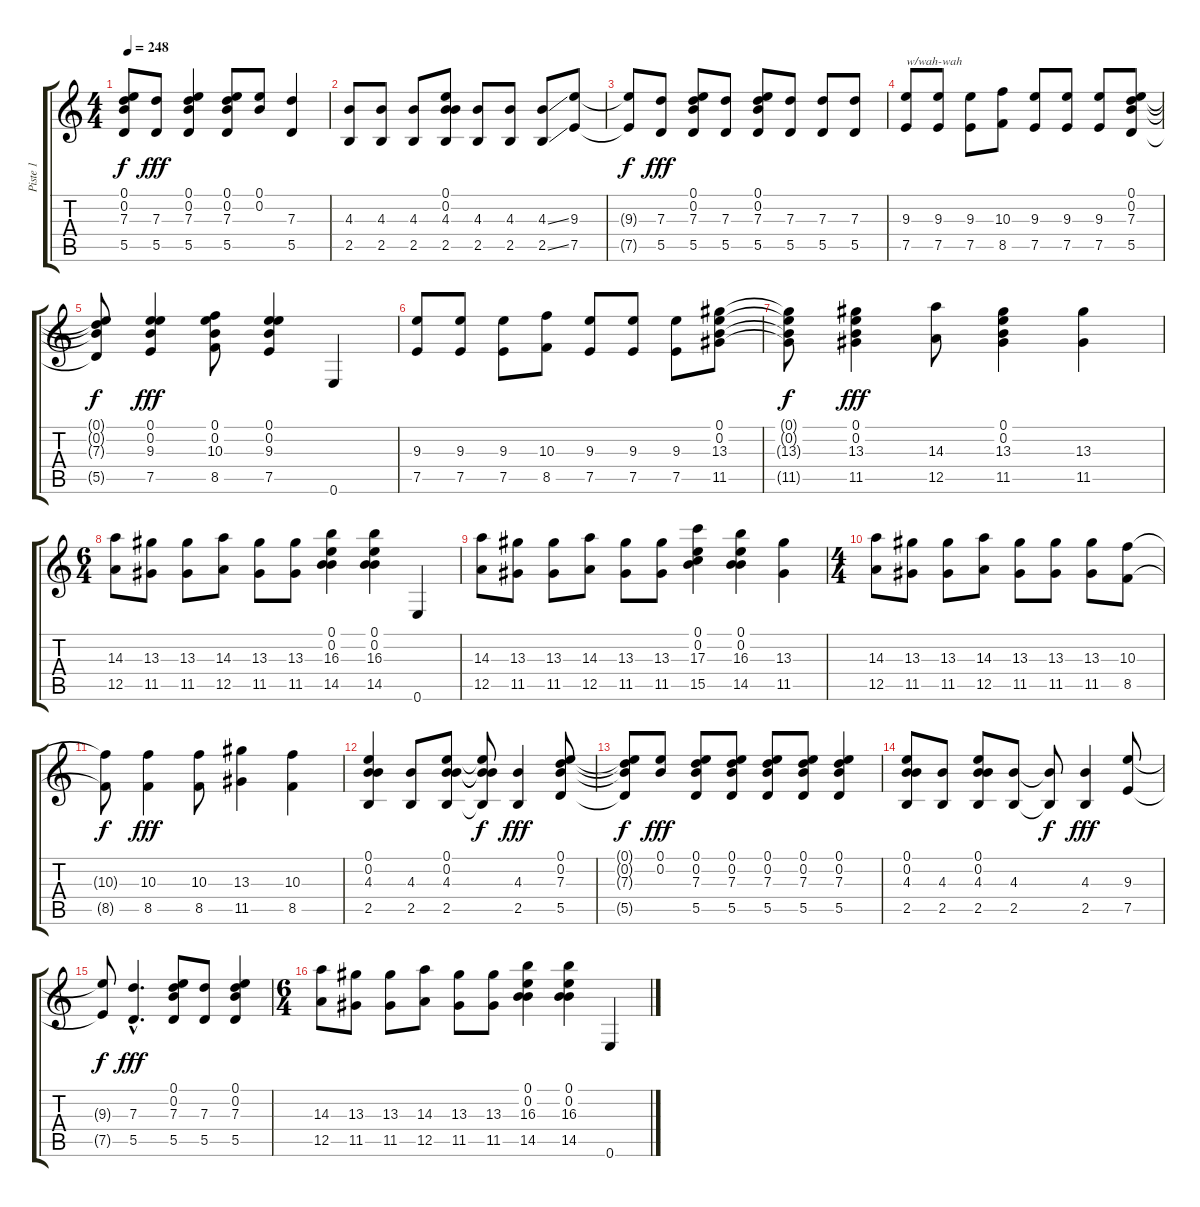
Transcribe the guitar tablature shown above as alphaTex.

\track ("Piste 1" "Piste 1") {instrument distortionguitar}
\staff {score tabs}
\tuning (E4 B3 G3 D3 A2 E2) {hide}
\ts (4 4)
\tempo 248
\clef g2
\ks c
(0.1{t} 0.2{t} 7.3{t} 5.5{t}).8{dy f} (7.3 5.5).8{dy fff} (0.1 0.2 7.3 5.5).4 (0.1 0.2 7.3 5.5).8 (0.1 0.2).8 (7.3 5.5).4 |
(4.3 2.5).8 (4.3 2.5).8 (4.3 2.5).8 (0.1 0.2 4.3 2.5).8 (4.3 2.5).8 (4.3 2.5).8 (4.3{ss} 2.5{ss}).8 (9.3 7.5).8 |
(9.3{t} 7.5{t}).8{dy f} (7.3 5.5).8{dy fff} (0.1 0.2 7.3 5.5).8 (7.3 5.5).8 (0.1 0.2 7.3 5.5).8 (7.3 5.5).8 (7.3 5.5).8 (7.3 5.5).8 |
(9.3 7.5).8{txt "w/wah-wah"} (9.3 7.5).8 (9.3 7.5).8 (10.3 8.5).8 (9.3 7.5).8 (9.3 7.5).8 (9.3 7.5).8 (0.1 0.2 7.3 5.5).8 |
(0.1{t} 0.2{t} 7.3{t} 5.5{t}).8{dy f} (0.1 0.2 9.3 7.5).4{dy fff} (0.1 0.2 10.3 8.5).8 (0.1 0.2 9.3 7.5).4 0.6.4 |
(9.3 7.5).8 (9.3 7.5).8 (9.3 7.5).8 (10.3 8.5).8 (9.3 7.5).8 (9.3 7.5).8 (9.3 7.5).8 (0.1 0.2 13.3 11.5).8 |
(0.1{t} 0.2{t} 13.3{t} 11.5{t}).8{dy f} (0.1 0.2 13.3 11.5).4{dy fff} (14.3 12.5).8 (0.1 0.2 13.3 11.5).4 (13.3 11.5).4 |
\ts (6 4)
(14.3 12.5).8 (13.3 11.5).8 (13.3 11.5).8 (14.3 12.5).8 (13.3 11.5).8 (13.3 11.5).8 (0.1 0.2 16.3 14.5).4 (0.1 0.2 16.3 14.5).4 0.6.4 |
(14.3 12.5).8 (13.3 11.5).8 (13.3 11.5).8 (14.3 12.5).8 (13.3 11.5).8 (13.3 11.5).8 (0.1 0.2 17.3 15.5).4 (0.1 0.2 16.3 14.5).4 (13.3 11.5).4 |
\ts (4 4)
(14.3 12.5).8 (13.3 11.5).8 (13.3 11.5).8 (14.3 12.5).8 (13.3 11.5).8 (13.3 11.5).8 (13.3 11.5).8 (10.3 8.5).8 |
(10.3{t} 8.5{t}).8{dy f} (10.3 8.5).4{dy fff} (10.3 8.5).8 (13.3 11.5).4 (10.3 8.5).4 |
(0.1 0.2 4.3 2.5).4 (4.3 2.5).8 (0.1 0.2 4.3 2.5).8 (0.1{t} 0.2{t} 4.3{t} 2.5{t}).8{dy f} (4.3 2.5).4{dy fff} (0.1 0.2 7.3 5.5).8 |
(0.1{t} 0.2{t} 7.3{t} 5.5{t}).8{dy f} (0.1 0.2).8{dy fff} (0.1 0.2 7.3 5.5).8 (0.1 0.2 7.3 5.5).8 (0.1 0.2 7.3 5.5).8 (0.1 0.2 7.3 5.5).8 (0.1 0.2 7.3 5.5).4 |
(0.1 0.2 4.3 2.5).8 (4.3 2.5).8 (0.1 0.2 4.3 2.5).8 (4.3 2.5).8 (4.3{t} 2.5{t}).8{dy f} (4.3 2.5).4{dy fff} (9.3 7.5).8 |
(9.3{t} 7.5{t}).8{dy f} (7.3{hac} 5.5{hac}).4{d dy fff} (0.1 0.2 7.3 5.5).8 (7.3 5.5).8 (0.1 0.2 7.3 5.5).4 |
\ts (6 4)
(14.3 12.5).8 (13.3 11.5).8 (13.3 11.5).8 (14.3 12.5).8 (13.3 11.5).8 (13.3 11.5).8 (0.1 0.2 16.3 14.5).4 (0.1 0.2 16.3 14.5).4 0.6.4
